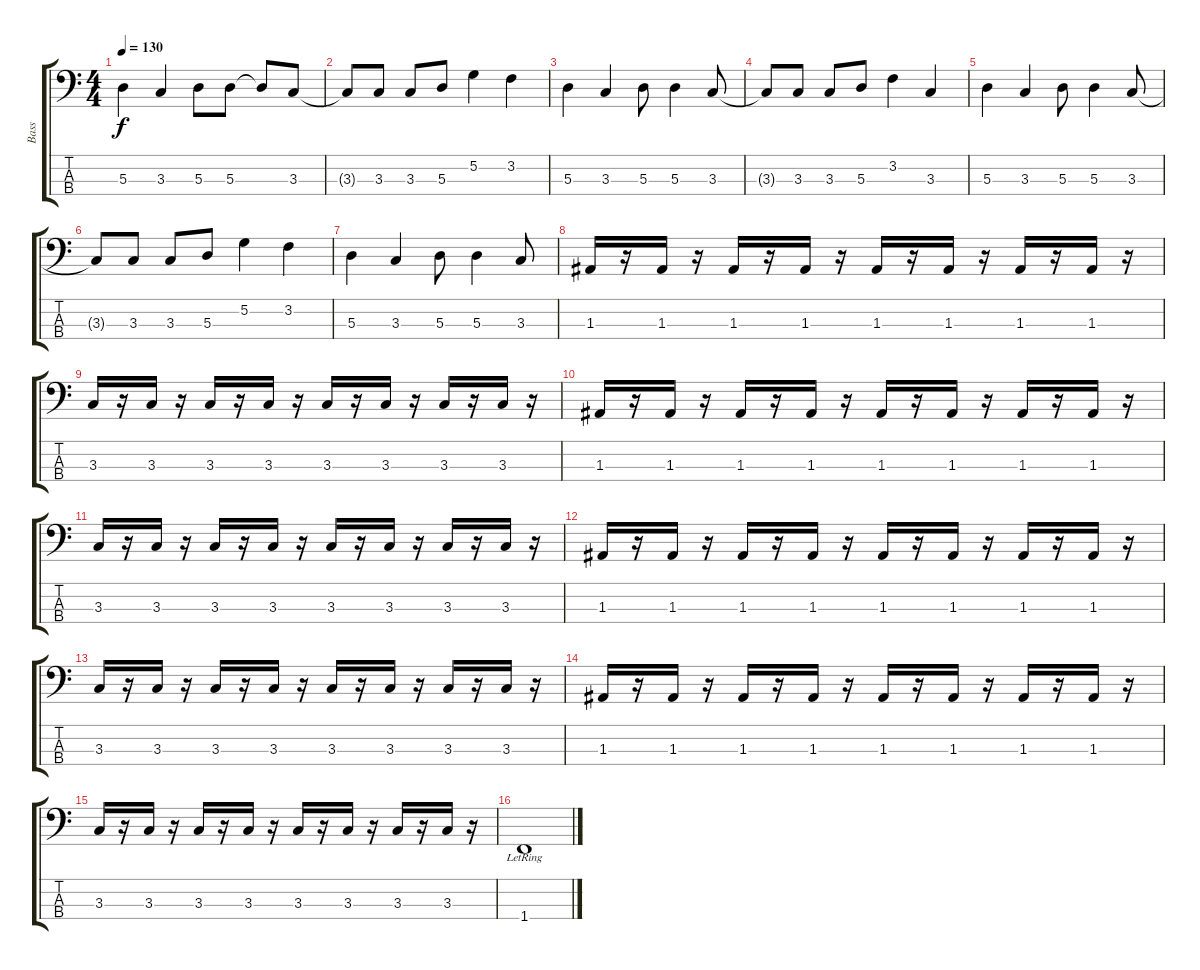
\track ("Bass" "Bass") {instrument electricbassfinger}
\staff {score tabs}
\tuning (G2 D2 A1 E1) {hide}
\ts (4 4)
\tempo 130
\clef f4
\ks c
5.3.4{dy f} 3.3.4 5.3.8 5.3.8 5.3{t}.8 3.3.8 |
3.3{t}.8 3.3.8 3.3.8 5.3.8 5.2.4 3.2.4 |
5.3.4 3.3.4 5.3.8 5.3.4 3.3.8 |
3.3{t}.8 3.3.8 3.3.8 5.3.8 3.2.4 3.3.4 |
5.3.4 3.3.4 5.3.8 5.3.4 3.3.8 |
3.3{t}.8 3.3.8 3.3.8 5.3.8 5.2.4 3.2.4 |
5.3.4 3.3.4 5.3.8 5.3.4 3.3.8 |
1.3.16 r.16 1.3.16 r.16 1.3.16 r.16 1.3.16 r.16 1.3.16 r.16 1.3.16 r.16 1.3.16 r.16 1.3.16 r.16 |
3.3.16 r.16 3.3.16 r.16 3.3.16 r.16 3.3.16 r.16 3.3.16 r.16 3.3.16 r.16 3.3.16 r.16 3.3.16 r.16 |
1.3.16 r.16 1.3.16 r.16 1.3.16 r.16 1.3.16 r.16 1.3.16 r.16 1.3.16 r.16 1.3.16 r.16 1.3.16 r.16 |
3.3.16 r.16 3.3.16 r.16 3.3.16 r.16 3.3.16 r.16 3.3.16 r.16 3.3.16 r.16 3.3.16 r.16 3.3.16 r.16 |
1.3.16 r.16 1.3.16 r.16 1.3.16 r.16 1.3.16 r.16 1.3.16 r.16 1.3.16 r.16 1.3.16 r.16 1.3.16 r.16 |
3.3.16 r.16 3.3.16 r.16 3.3.16 r.16 3.3.16 r.16 3.3.16 r.16 3.3.16 r.16 3.3.16 r.16 3.3.16 r.16 |
1.3.16 r.16 1.3.16 r.16 1.3.16 r.16 1.3.16 r.16 1.3.16 r.16 1.3.16 r.16 1.3.16 r.16 1.3.16 r.16 |
3.3.16 r.16 3.3.16 r.16 3.3.16 r.16 3.3.16 r.16 3.3.16 r.16 3.3.16 r.16 3.3.16 r.16 3.3.16 r.16 |
1.4{lr}.1
